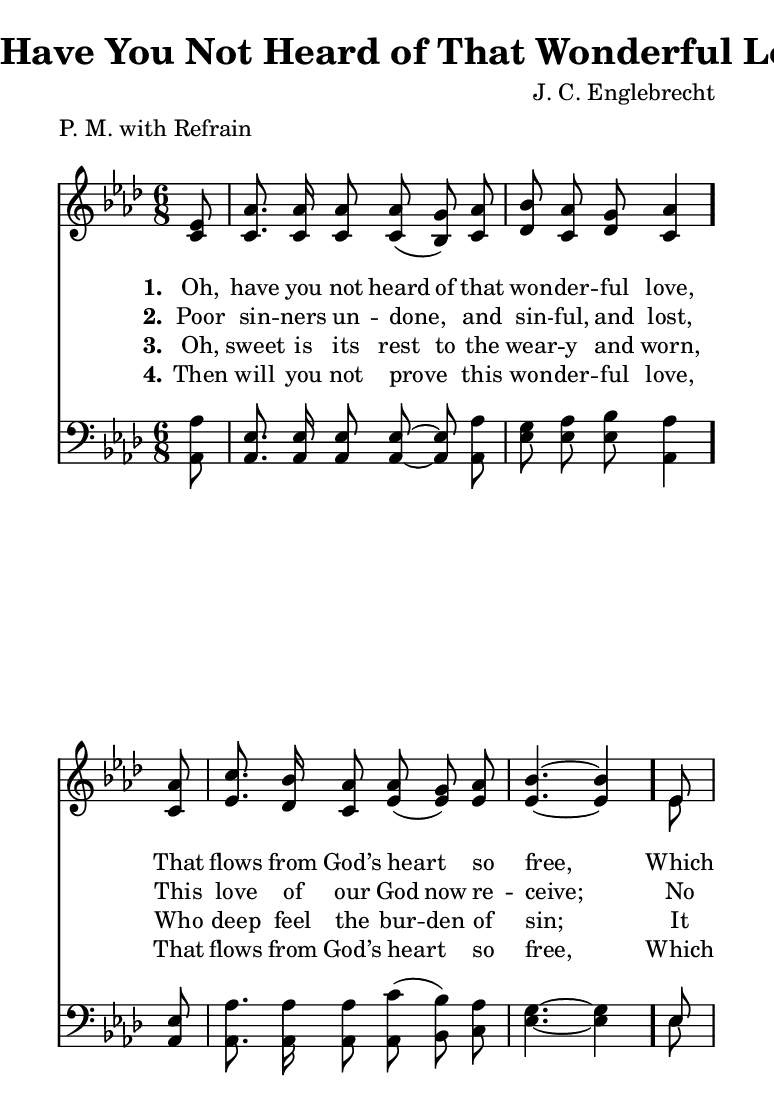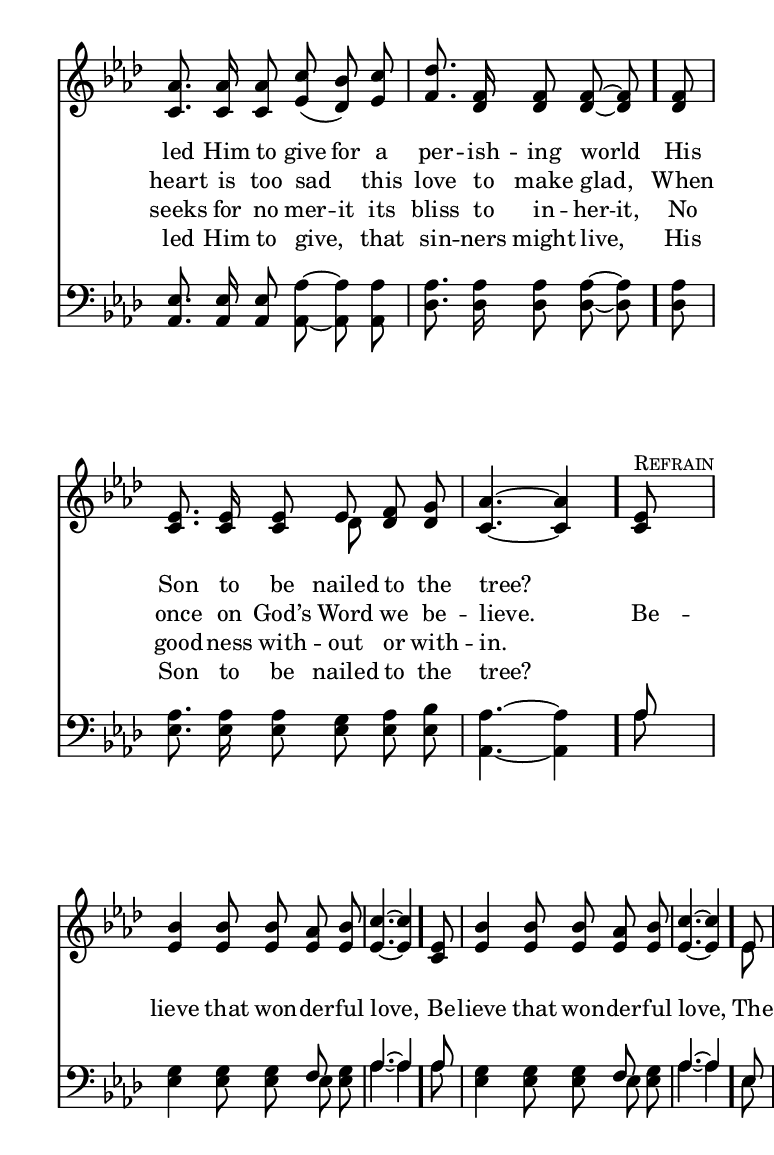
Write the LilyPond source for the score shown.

\include "common/global.ily"
\paper {
  \include "common/paper.ily"
  ragged-last-bottom = ##t
  systems-per-page = ##f
  system-count = 5
page-count = 2

}

\header{
  %gospel
  hymnnumber = "25"
  title = "Oh, Have You Not Heard of That Wonderful Love?"
  markuptitle = \markup \center-column { "Oh, Have You Not Heard of That" "Wonderful Love?" \vspace #0.5 }
  tunename = ""
  meter = "P. M. with Refrain"
  poet = "" % not found at hymnary.org
  composer = "J. C. Englebrecht" % see https://hymnary.org/tune/i_think_when_i_read_englebrecht
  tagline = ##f
}

% for fermata in MIDI
ta = { \tempo 8=120 }
tb = { \tempo 8=60  }

patternAA = { c8 | c8. c16 c8 c8( c8) c8 | c8 c8 c8 c4        }
patternAB = { c8 | c8. c16 c8 c8( c8) c8 | c8. c16 c8 c8 ~ c8 }
patternAC = { c8 | c8. c16 c8 c8 ~ c8 c8 | c8 c8 c8 c4        }
patternAD = { c8 | c8. c16 c8 c8 ~ c8 c8 | c8. c16 c8 c8 ~ c8 }

patternBA = { c8 | c8. c16 c8 c8( c8) c8 | c4. ~ c4 }
patternBB = { c8 | c8. c16 c8 c8  c8  c8 | c4. ~ c4 }

patternCA = { c8 | c4 c8 c8 c8 c8 c4. ~ c4 }

patternDA = { c8 | c8. c16 c8 c8[ c8] c8 | c8. c16 c8 c4 }
patternDB = { c8 | c8. c16 c8 c4      c8 | c8. c16 c8 c4 }

global = {
  \include "common/overrides.ily"
  \override Staff.TimeSignature.style = #'numbered
  \time 6/8
  \override Score.MetronomeMark.transparent = ##t % hide all fermata changes too
  \ta
  \key aes \major
  \partial 8
  \autoBeamOff
}

notesSoprano = {
\global
\relative c' {

  \changePitch \patternAA { ees  | aes aes aes aes g aes | bes aes g aes }
  \changePitch \patternBA { aes  | c bes aes aes g aes   | bes bes       }
  \changePitch \patternAB { ees, | aes aes aes c bes c   | des f, f f f  }
  \changePitch \patternBB { f    | ees ees ees ees f g   | aes aes       }

  << s^\markup { \small \caps "Refrain" }
  \changePitch \patternCA { ees  | bes' bes bes aes bes | c c        } >>
  \changePitch \patternCA { ees, | bes' bes bes aes bes | c c        }
  \changePitch \patternDA { ees, | aes aes aes c bes c  | des f, f f }
  \changePitch \patternCA { f    | ees ees ees f g      | aes aes    }

  \bar "|."

}
}

notesAlto = {
\global
\relative e' {

  \changePitch \patternAA { c   | c c c c bes c         | des c des c       }
  \changePitch \patternBA { c   | ees des c ees ees ees | ees ees           }
  \changePitch \patternAB { ees | c c c ees des ees     | f des des des des }
  \changePitch \patternBB { des | c c c des des des     | c c               }

  \changePitch \patternCA { c   | ees ees ees ees ees   | ees ees           }
  \changePitch \patternCA { c   | ees ees ees ees ees   | ees ees           }
  \changePitch \patternDA { ees | c c c ees des ees     | f des des des     }
  \changePitch \patternCA { des | c c des des des       | c c               }

}
}

notesTenor = {
\global
\relative a {

  \changePitch \patternAC { aes | ees ees ees ees ees aes | g aes bes aes       }
  \changePitch \patternBA { ees | aes aes aes c bes aes   | g g                 }
  \changePitch \patternAD { ees | ees ees ees aes aes aes | aes aes aes aes aes }
  \changePitch \patternBB { aes | aes aes aes g aes bes   | aes aes             }

  \changePitch \patternCA { aes | g g g f g               | aes aes             }
  \changePitch \patternCA { aes | g g g f g               | aes aes             }
  \changePitch \patternDB { ees | ees ees ees aes aes     | aes aes aes aes     }
  \changePitch \patternCA { aes | aes aes g aes bes       | aes aes             }

}
}

notesBass = {
\global
\relative a, {

  \changePitch \patternAC { aes  | aes aes aes aes aes aes  | ees' ees ees aes,   }
  \changePitch \patternBA { aes  | aes aes aes aes bes c    | ees ees             }
  \changePitch \patternAD { ees  | aes, aes aes aes aes aes | des des des des des }
  \changePitch \patternBB { des  | ees ees ees ees ees ees  | aes, aes            }

  \changePitch \patternCA { aes' | ees ees ees ees ees      | aes aes             }
  \changePitch \patternCA { aes  | ees ees ees ees ees      | aes aes             }
  \changePitch \patternDB { ees  | aes, aes aes aes aes     | des des des des     }
  \changePitch \patternCA { des  | ees ees ees ees ees      | aes, aes            }

}
}

Refrain = \lyricmode {

Be -- lieve that won -- der -- ful love, \bar "."
Be -- lieve that won -- der -- ful love, \bar "."
The gos -- pel is free, \bar "." God sends it to thee, \bar "."
Be -- lieve God’s won -- der -- ful love. \bar "."

}

wordsA = \lyricmode {
\set stanza = "1."

Oh, have you not { \mon } heard of { \moff } that won -- der -- ful love, \bar "."
That flows from God’s heart so free, \bar "."
Which led Him to { \mon } give for { \moff } a per -- ish -- ing world \bar "."
His Son to be nailed to the tree? \bar "."

}

wordsB = \lyricmode {
\set stanza = "2."

Poor sin -- ners un -- done, and sin -- ful, and lost,
This love of our { \mon } God now { \moff } re -- ceive;
No heart is too sad this love to make glad,
When once on God’s Word we be -- lieve.

\bar "."

\Refrain

}

wordsC = \lyricmode {
\set stanza = "3."

Oh, sweet is its { \mon } rest to { \moff } the wear -- y and worn,
Who deep feel the { \mon } bur -- den { \moff } of sin;
It seeks for no { \mon } mer -- it { \moff } its bliss to { \mon } in -- her -- it, { \moff }
No good -- ness with -- out or with -- in.

}

wordsD = \lyricmode {
\set stanza = "4."

Then will you not prove this won -- der -- ful love,
That flows from God’s heart so free,
Which led Him to give, that sin -- ners might live,
His Son to be nailed to the tree?

}

\score {
  \context ChoirStaff <<
    \context Staff = upper <<
      \set Staff.autoBeaming = ##f
      \set ChoirStaff.systemStartDelimiter = #'SystemStartBar
      \set ChoirStaff.printPartCombineTexts = ##f
      \partcombine #'(2 . 11) \notesSoprano \notesAlto
      \context NullVoice = sopranos { \voiceOne << \notesSoprano >> }
      \context Lyrics = one   \lyricsto sopranos \wordsA
      \context Lyrics = two   \lyricsto sopranos \wordsB
      \context Lyrics = three \lyricsto sopranos \wordsC
      \context Lyrics = four  \lyricsto sopranos \wordsD
      %\context Lyrics = five  \lyricsto sopranos \wordsE
    >>
    \context Staff = men <<
      \set Staff.autoBeaming = ##f
      \clef bass
      \set ChoirStaff.printPartCombineTexts = ##f
      \partcombine #'(2 . 11) \notesTenor \notesBass
    >>
  >>
  \layout {
    \include "common/layout.ily"
  }
  #(cond ((ly:get-option 'eog-midi-permitted) #{ \midi{
    \include "common/midi.ily"
  } #}))
}

\version "2.19.49"  % necessary for upgrading to future LilyPond versions.

% vi:set et ts=2 sw=2 ai nocindent syntax=lilypond:
